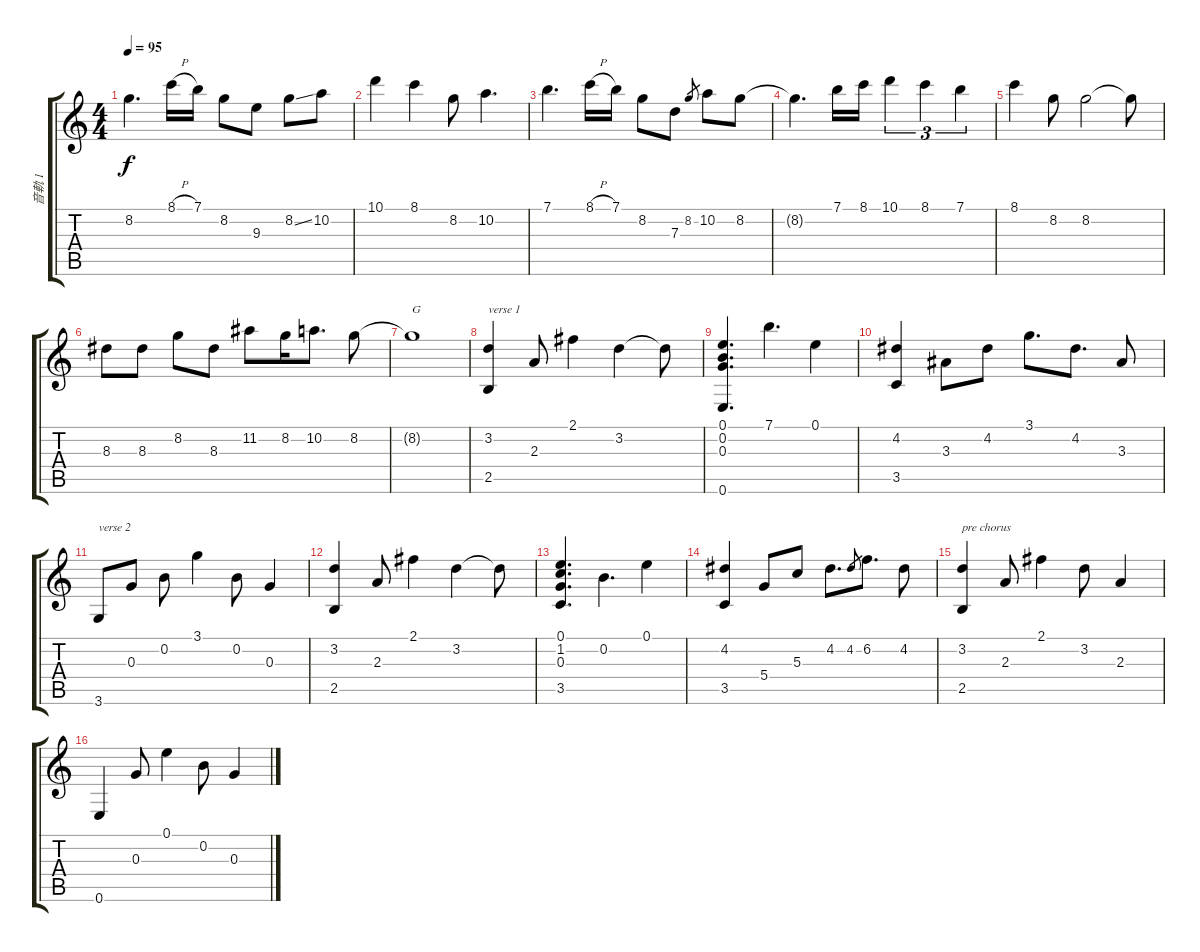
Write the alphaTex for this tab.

\track ("音軌 1" "音軌 1") {instrument acousticguitarsteel}
\staff {score tabs}
\tuning (E4 B3 G3 D3 A2 E2) {hide}
\ts (4 4)
\tempo 95
\clef g2
\ks c
8.2{t}.4{d dy f} 8.1{h}.16 7.1.16 8.2.8 9.3.8 8.2{ss}.8 10.2.8 |
10.1.4 8.1.4 8.2.8 10.2.4{d} |
7.1.4{d} 8.1{h}.16 7.1.16 8.2.8 7.3.8 8.2.8{gr} 10.2.8 8.2.8 |
8.2{t}.4{d} 7.1.16 8.1.16 10.1.4{tu (3 2)} 8.1.4{tu (3 2)} 7.1.4{tu (3 2)} |
8.1.4 8.2.8 8.2.2 8.2{t}.8 |
8.3.8 8.3.8 8.2.8 8.3.8 11.2.8 8.2.16 10.2.8{d} 8.2.8 |
8.2{t}.1{txt "G"} |
(3.2 2.5).4{txt "verse 1"} 2.3.8 2.1.4 3.2.4 3.2{t}.8 |
(0.1 0.2 0.3 0.6).4{d} 7.1.4{d} 0.1.4 |
(4.2 3.5).4 3.3.8 4.2.8 3.1.8{d} 4.2.8{d} 3.3.8 |
3.6.8{txt "verse 2"} 0.3.8 0.2.8 3.1.4 0.2.8 0.3.4 |
(3.2 2.5).4 2.3.8 2.1.4 3.2.4 3.2{t}.8 |
(0.1 1.2 0.3 3.5).4{d} 0.2.4{d} 0.1.4 |
(4.2 3.5).4 5.4.8 5.3.8 4.2.8{d} 4.2.8{gr} 6.2.8{d} 4.2.8 |
(3.2 2.5).4{txt "pre chorus"} 2.3.8 2.1.4 3.2.8 2.3.4 |
0.6.4 0.3.8 0.1.4 0.2.8 0.3.4
